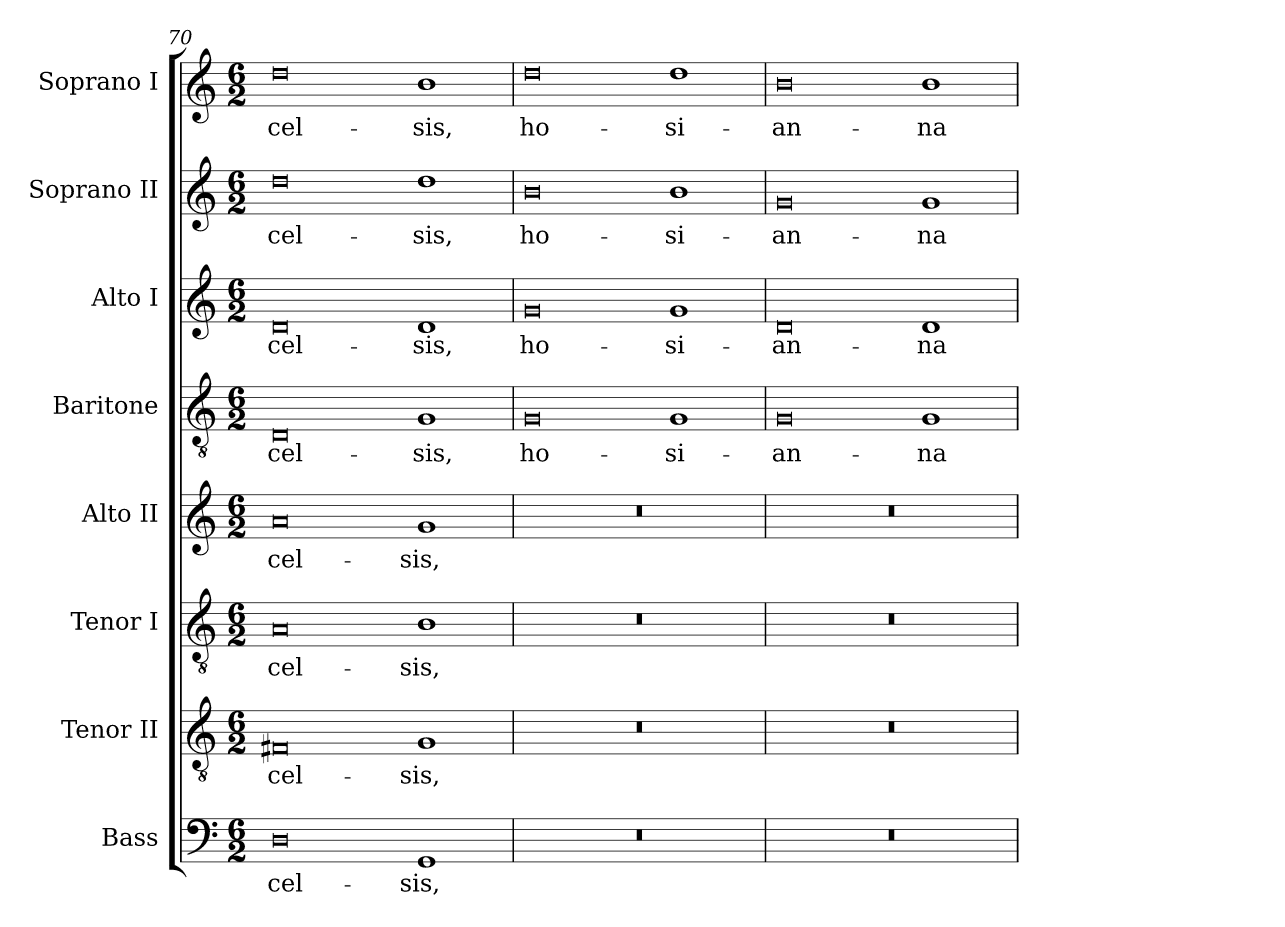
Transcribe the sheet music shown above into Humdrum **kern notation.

**kern	**text	**kern	**text	**kern	**text	**kern	**text	**kern	**text	**kern	**text	**kern	**text	**kern	**text
*part8	*part8	*part7	*part7	*part6	*part6	*part5	*part5	*part4	*part4	*part3	*part3	*part2	*part2	*part1	*part1
*staff8	*staff8	*staff7	*staff7	*staff6	*staff6	*staff5	*staff5	*staff4	*staff4	*staff3	*staff3	*staff2	*staff2	*staff1	*staff1
*I"Bass	*	*I"Tenor II	*	*I"Tenor I	*	*I"Alto II	*	*I"Baritone	*	*I"Alto I	*	*I"Soprano II	*	*I"Soprano I	*
*clefF4	*	*clefGv2	*	*clefGv2	*	*clefG2	*	*clefGv2	*	*clefG2	*	*clefG2	*	*clefG2	*
*ITrd7c12	*	*ITrd7c12	*	*ITrd7c12	*	*	*	*ITrd7c12	*	*	*	*	*	*	*
*k[]	*	*k[]	*	*k[]	*	*k[]	*	*k[]	*	*k[]	*	*k[]	*	*k[]	*
*C:	*	*C:	*	*C:	*	*C:	*	*C:	*	*C:	*	*C:	*	*C:	*
*M6/2	*	*M6/2	*	*M6/2	*	*M6/2	*	*M6/2	*	*M6/2	*	*M6/2	*	*M6/2	*
=70	=70	=70	=70	=70	=70	=70	=70	=70	=70	=70	=70	=70	=70	=70	=70
!	!LO:LY:b:color=#000000	!	!	!	!	!	!	!	!	!	!	!	!	!	!
!	!	!	!LO:LY:b:color=#000000	!	!	!	!	!	!	!	!	!	!	!	!
!	!	!	!	!	!LO:LY:b:color=#000000	!	!	!	!	!	!	!	!	!	!
!	!	!	!	!	!	!	!LO:LY:b:color=#000000	!	!	!	!	!	!	!	!
!	!	!	!	!	!	!	!	!	!LO:LY:b:color=#000000	!	!	!	!	!	!
!	!	!	!	!	!	!	!	!	!	!	!LO:LY:b:color=#000000	!	!	!	!
!	!	!	!	!	!	!	!	!	!	!	!	!	!LO:LY:b:color=#000000	!	!
!	!	!	!	!	!	!	!	!	!	!	!	!	!	!	!LO:LY:b:color=#000000
0DDi	-cel-	0FF#Xi	-cel-	0AAi	-cel-	0ai	-cel-	0DDi	-cel-	0di	-cel-	0ddi	-cel-	0ddi	-cel-
!	!LO:LY:b:color=#000000	!	!	!	!	!	!	!	!	!	!	!	!	!	!
!	!	!	!LO:LY:b:color=#000000	!	!	!	!	!	!	!	!	!	!	!	!
!	!	!	!	!	!LO:LY:b:color=#000000	!	!	!	!	!	!	!	!	!	!
!	!	!	!	!	!	!	!LO:LY:b:color=#000000	!	!	!	!	!	!	!	!
!	!	!	!	!	!	!	!	!	!LO:LY:b:color=#000000	!	!	!	!	!	!
!	!	!	!	!	!	!	!	!	!	!	!LO:LY:b:color=#000000	!	!	!	!
!	!	!	!	!	!	!	!	!	!	!	!	!	!LO:LY:b:color=#000000	!	!
!	!	!	!	!	!	!	!	!	!	!	!	!	!	!	!LO:LY:b:color=#000000
1GGGi	-sis,	1GGi	-sis,	1BBi	-sis,	1gi	-sis,	1GGi	-sis,	1di	-sis,	1ddi	-sis,	1bi	-sis,
=71	=71	=71	=71	=71	=71	=71	=71	=71	=71	=71	=71	=71	=71	=71	=71
!LO:N:vis=1	!	!LO:N:vis=1	!	!LO:N:vis=1	!	!LO:N:vis=1	!	!	!	!	!	!	!	!	!
!	!	!	!	!	!	!	!	!	!LO:LY:b:color=#000000	!	!	!	!	!	!
!	!	!	!	!	!	!	!	!	!	!	!LO:LY:b:color=#000000	!	!	!	!
!	!	!	!	!	!	!	!	!	!	!	!	!	!LO:LY:b:color=#000000	!	!
!	!	!	!	!	!	!	!	!	!	!	!	!	!	!	!LO:LY:b:color=#000000
0.r	.	0.r	.	0.r	.	0.r	.	0GGi	ho-	0gi	ho-	0bi	ho-	0ddi	ho-
!	!	!	!	!	!	!	!	!	!LO:LY:b:color=#000000	!	!	!	!	!	!
!	!	!	!	!	!	!	!	!	!	!	!LO:LY:b:color=#000000	!	!	!	!
!	!	!	!	!	!	!	!	!	!	!	!	!	!LO:LY:b:color=#000000	!	!
!	!	!	!	!	!	!	!	!	!	!	!	!	!	!	!LO:LY:b:color=#000000
.	.	.	.	.	.	.	.	1GGi	-si-	1gi	-si-	1bi	-si-	1ddi	-si-
=72	=72	=72	=72	=72	=72	=72	=72	=72	=72	=72	=72	=72	=72	=72	=72
!LO:N:vis=1	!	!LO:N:vis=1	!	!LO:N:vis=1	!	!LO:N:vis=1	!	!	!	!	!	!	!	!	!
!	!	!	!	!	!	!	!	!	!LO:LY:b:color=#000000	!	!	!	!	!	!
!	!	!	!	!	!	!	!	!	!	!	!LO:LY:b:color=#000000	!	!	!	!
!	!	!	!	!	!	!	!	!	!	!	!	!	!LO:LY:b:color=#000000	!	!
!	!	!	!	!	!	!	!	!	!	!	!	!	!	!	!LO:LY:b:color=#000000
0.r	.	0.r	.	0.r	.	0.r	.	0GGi	-an-	0di	-an-	0gi	-an-	0bi	-an-
!	!	!	!	!	!	!	!	!	!LO:LY:b:color=#000000	!	!	!	!	!	!
!	!	!	!	!	!	!	!	!	!	!	!LO:LY:b:color=#000000	!	!	!	!
!	!	!	!	!	!	!	!	!	!	!	!	!	!LO:LY:b:color=#000000	!	!
!	!	!	!	!	!	!	!	!	!	!	!	!	!	!	!LO:LY:b:color=#000000
.	.	.	.	.	.	.	.	1GGi	-na	1di	-na	1gi	-na	1bi	-na
=	=	=	=	=	=	=	=	=	=	=	=	=	=	=	=
*-	*-	*-	*-	*-	*-	*-	*-	*-	*-	*-	*-	*-	*-	*-	*-
